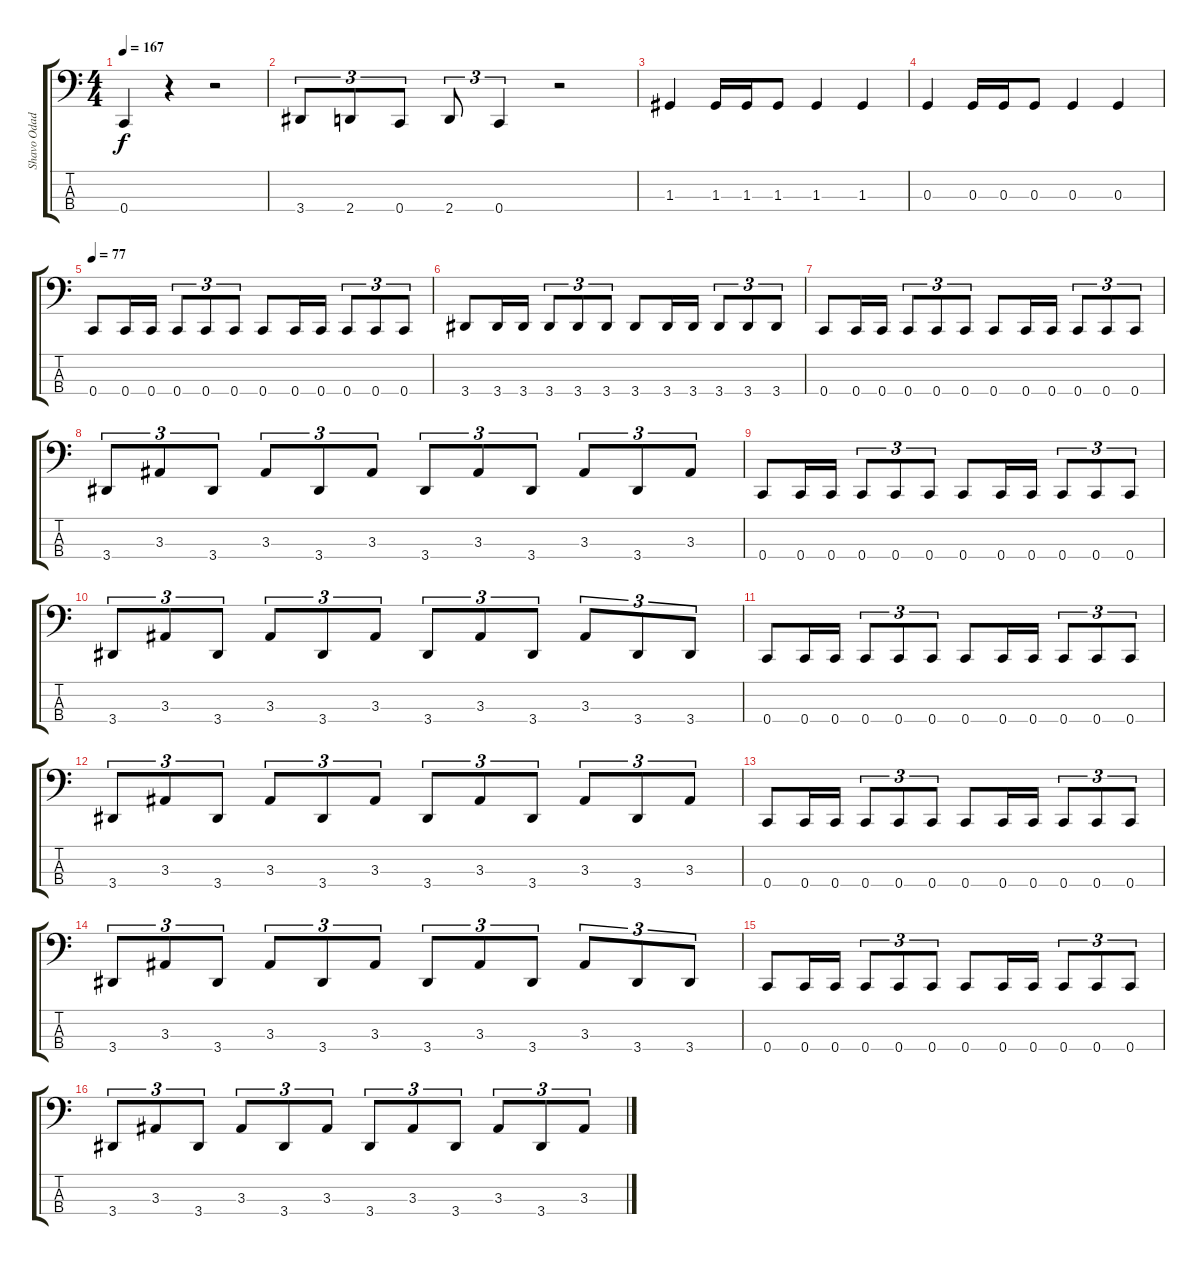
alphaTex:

\track ("Shavo Odadjian" "Shavo Odad") {instrument electricbassfinger}
\staff {score tabs}
\tuning (F2 C2 G1 C1) {hide}
\ts (4 4)
\tempo 167
\clef f4
\ks c
0.4.4{dy f} r.4 r.2 |
3.4.8{tu (3 2)} 2.4.8{tu (3 2)} 0.4.8{tu (3 2)} 2.4.8{tu (3 2)} 0.4.4{tu (3 2)} r.2 |
1.3.4 1.3.16 1.3.16 1.3.8 1.3.4 1.3.4 |
0.3.4 0.3.16 0.3.16 0.3.8 0.3.4 0.3.4 |
\tempo 77
0.4.8 0.4.16 0.4.16 0.4.8{tu (3 2)} 0.4.8{tu (3 2)} 0.4.8{tu (3 2)} 0.4.8 0.4.16 0.4.16 0.4.8{tu (3 2)} 0.4.8{tu (3 2)} 0.4.8{tu (3 2)} |
3.4.8 3.4.16 3.4.16 3.4.8{tu (3 2)} 3.4.8{tu (3 2)} 3.4.8{tu (3 2)} 3.4.8 3.4.16 3.4.16 3.4.8{tu (3 2)} 3.4.8{tu (3 2)} 3.4.8{tu (3 2)} |
0.4.8 0.4.16 0.4.16 0.4.8{tu (3 2)} 0.4.8{tu (3 2)} 0.4.8{tu (3 2)} 0.4.8 0.4.16 0.4.16 0.4.8{tu (3 2)} 0.4.8{tu (3 2)} 0.4.8{tu (3 2)} |
3.4.8{tu (3 2)} 3.3.8{tu (3 2)} 3.4.8{tu (3 2)} 3.3.8{tu (3 2)} 3.4.8{tu (3 2)} 3.3.8{tu (3 2)} 3.4.8{tu (3 2)} 3.3.8{tu (3 2)} 3.4.8{tu (3 2)} 3.3.8{tu (3 2)} 3.4.8{tu (3 2)} 3.3.8{tu (3 2)} |
0.4.8 0.4.16 0.4.16 0.4.8{tu (3 2)} 0.4.8{tu (3 2)} 0.4.8{tu (3 2)} 0.4.8 0.4.16 0.4.16 0.4.8{tu (3 2)} 0.4.8{tu (3 2)} 0.4.8{tu (3 2)} |
3.4.8{tu (3 2)} 3.3.8{tu (3 2)} 3.4.8{tu (3 2)} 3.3.8{tu (3 2)} 3.4.8{tu (3 2)} 3.3.8{tu (3 2)} 3.4.8{tu (3 2)} 3.3.8{tu (3 2)} 3.4.8{tu (3 2)} 3.3.8{tu (3 2)} 3.4.8{tu (3 2)} 3.4.8{tu (3 2)} |
0.4.8 0.4.16 0.4.16 0.4.8{tu (3 2)} 0.4.8{tu (3 2)} 0.4.8{tu (3 2)} 0.4.8 0.4.16 0.4.16 0.4.8{tu (3 2)} 0.4.8{tu (3 2)} 0.4.8{tu (3 2)} |
3.4.8{tu (3 2)} 3.3.8{tu (3 2)} 3.4.8{tu (3 2)} 3.3.8{tu (3 2)} 3.4.8{tu (3 2)} 3.3.8{tu (3 2)} 3.4.8{tu (3 2)} 3.3.8{tu (3 2)} 3.4.8{tu (3 2)} 3.3.8{tu (3 2)} 3.4.8{tu (3 2)} 3.3.8{tu (3 2)} |
0.4.8 0.4.16 0.4.16 0.4.8{tu (3 2)} 0.4.8{tu (3 2)} 0.4.8{tu (3 2)} 0.4.8 0.4.16 0.4.16 0.4.8{tu (3 2)} 0.4.8{tu (3 2)} 0.4.8{tu (3 2)} |
3.4.8{tu (3 2)} 3.3.8{tu (3 2)} 3.4.8{tu (3 2)} 3.3.8{tu (3 2)} 3.4.8{tu (3 2)} 3.3.8{tu (3 2)} 3.4.8{tu (3 2)} 3.3.8{tu (3 2)} 3.4.8{tu (3 2)} 3.3.8{tu (3 2)} 3.4.8{tu (3 2)} 3.4.8{tu (3 2)} |
0.4.8 0.4.16 0.4.16 0.4.8{tu (3 2)} 0.4.8{tu (3 2)} 0.4.8{tu (3 2)} 0.4.8 0.4.16 0.4.16 0.4.8{tu (3 2)} 0.4.8{tu (3 2)} 0.4.8{tu (3 2)} |
3.4.8{tu (3 2)} 3.3.8{tu (3 2)} 3.4.8{tu (3 2)} 3.3.8{tu (3 2)} 3.4.8{tu (3 2)} 3.3.8{tu (3 2)} 3.4.8{tu (3 2)} 3.3.8{tu (3 2)} 3.4.8{tu (3 2)} 3.3.8{tu (3 2)} 3.4.8{tu (3 2)} 3.3.8{tu (3 2)}
